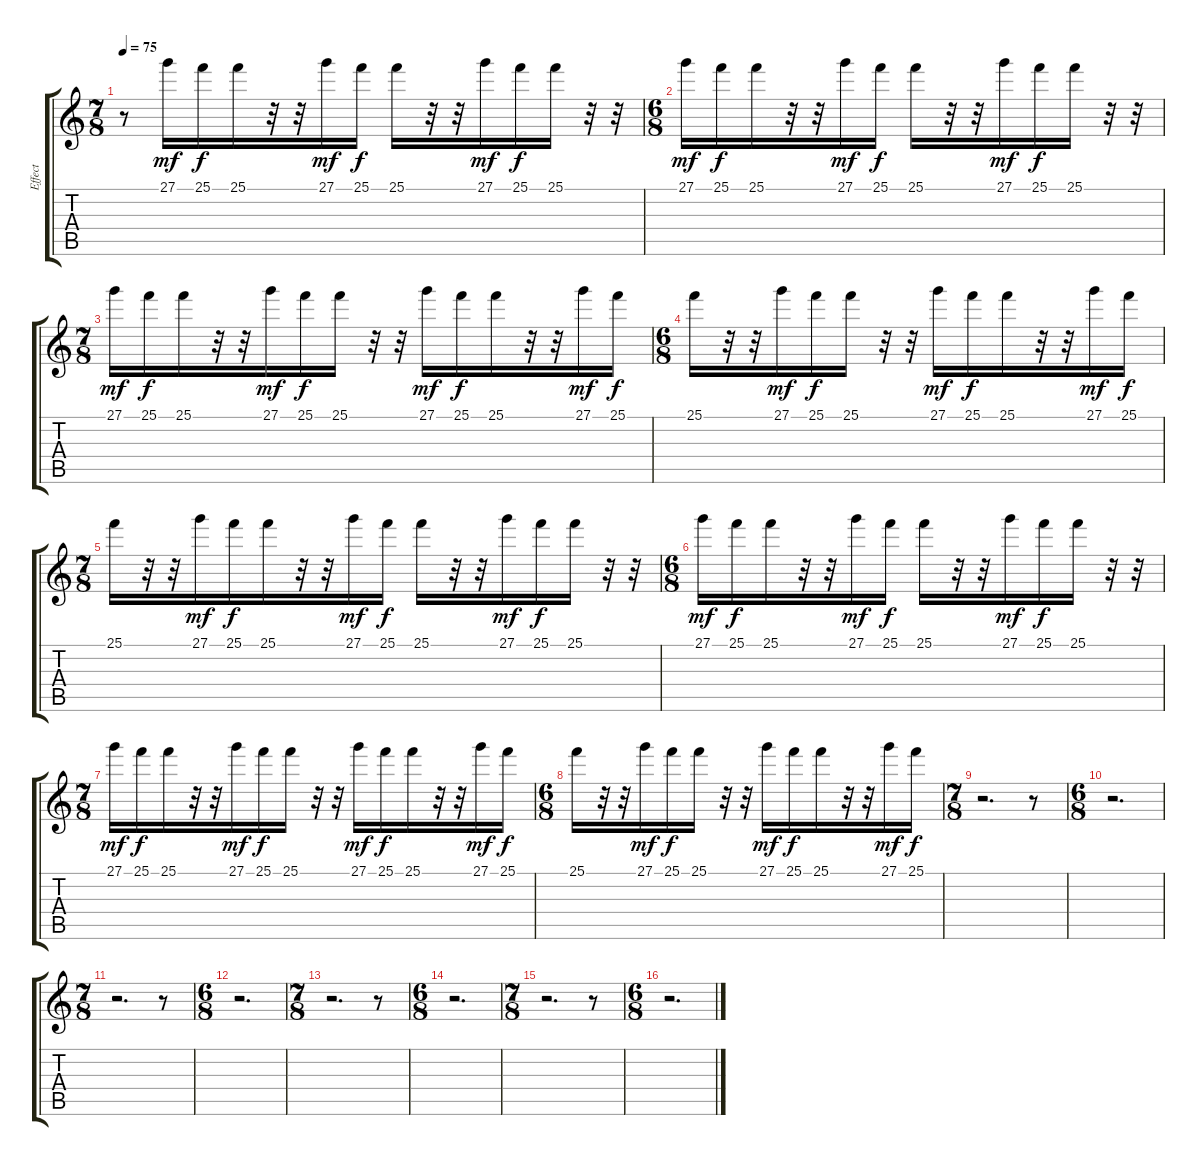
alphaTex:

\track ("Effect" "Effect") {instrument pad7halo}
\staff {score tabs}
\tuning (E4 B3 G3 D3 A2 E2) {hide}
\ts (7 8)
\tempo 75
\clef g2
\ks c
r.8{dy mf instrument pad7halo} 27.1.16 25.1.16{dy f balance 8} 25.1.16 r.32 r.32 27.1.16{dy mf balance 0} 25.1.16{dy f balance 8} 25.1.16 r.32 r.32 27.1.16{dy mf balance 0} 25.1.16{dy f balance 8} 25.1.16 r.32 r.32 |
\ts (6 8)
27.1.16{dy mf balance 0} 25.1.16{dy f balance 8} 25.1.16 r.32 r.32 27.1.16{dy mf balance 0} 25.1.16{dy f balance 8} 25.1.16 r.32 r.32 27.1.16{dy mf balance 0} 25.1.16{dy f balance 8} 25.1.16 r.32 r.32 |
\ts (7 8)
27.1.16{dy mf balance 0} 25.1.16{dy f balance 8} 25.1.16 r.32 r.32 27.1.16{dy mf balance 0} 25.1.16{dy f balance 8} 25.1.16 r.32 r.32 27.1.16{dy mf balance 0} 25.1.16{dy f balance 8} 25.1.16 r.32 r.32 27.1.16{dy mf balance 0} 25.1.16{dy f balance 8} |
\ts (6 8)
25.1.16 r.32 r.32 27.1.16{dy mf balance 0} 25.1.16{dy f balance 8} 25.1.16 r.32 r.32 27.1.16{dy mf balance 0} 25.1.16{dy f balance 8} 25.1.16 r.32 r.32 27.1.16{dy mf balance 0} 25.1.16{dy f balance 8} |
\ts (7 8)
25.1.16 r.32 r.32 27.1.16{dy mf balance 0} 25.1.16{dy f balance 8} 25.1.16 r.32 r.32 27.1.16{dy mf balance 0} 25.1.16{dy f balance 8} 25.1.16 r.32 r.32 27.1.16{dy mf balance 0} 25.1.16{dy f balance 8} 25.1.16 r.32 r.32 |
\ts (6 8)
27.1.16{dy mf balance 0} 25.1.16{dy f balance 8} 25.1.16 r.32 r.32 27.1.16{dy mf balance 0} 25.1.16{dy f balance 8} 25.1.16 r.32 r.32 27.1.16{dy mf balance 0} 25.1.16{dy f balance 8} 25.1.16 r.32 r.32 |
\ts (7 8)
27.1.16{dy mf balance 0} 25.1.16{dy f balance 8} 25.1.16 r.32 r.32 27.1.16{dy mf balance 0} 25.1.16{dy f balance 8} 25.1.16 r.32 r.32 27.1.16{dy mf balance 0} 25.1.16{dy f balance 8} 25.1.16 r.32 r.32 27.1.16{dy mf balance 0} 25.1.16{dy f balance 8} |
\ts (6 8)
25.1.16 r.32 r.32 27.1.16{dy mf balance 0} 25.1.16{dy f balance 8} 25.1.16 r.32 r.32 27.1.16{dy mf balance 0} 25.1.16{dy f balance 8} 25.1.16 r.32 r.32 27.1.16{dy mf balance 0} 25.1.16{dy f balance 8} |
\ts (7 8)
r.2{d} r.8 |
\ts (6 8)
r.2{d} |
\ts (7 8)
r.2{d} r.8 |
\ts (6 8)
r.2{d} |
\ts (7 8)
r.2{d} r.8 |
\ts (6 8)
r.2{d} |
\ts (7 8)
r.2{d} r.8 |
\ts (6 8)
r.2{d}
